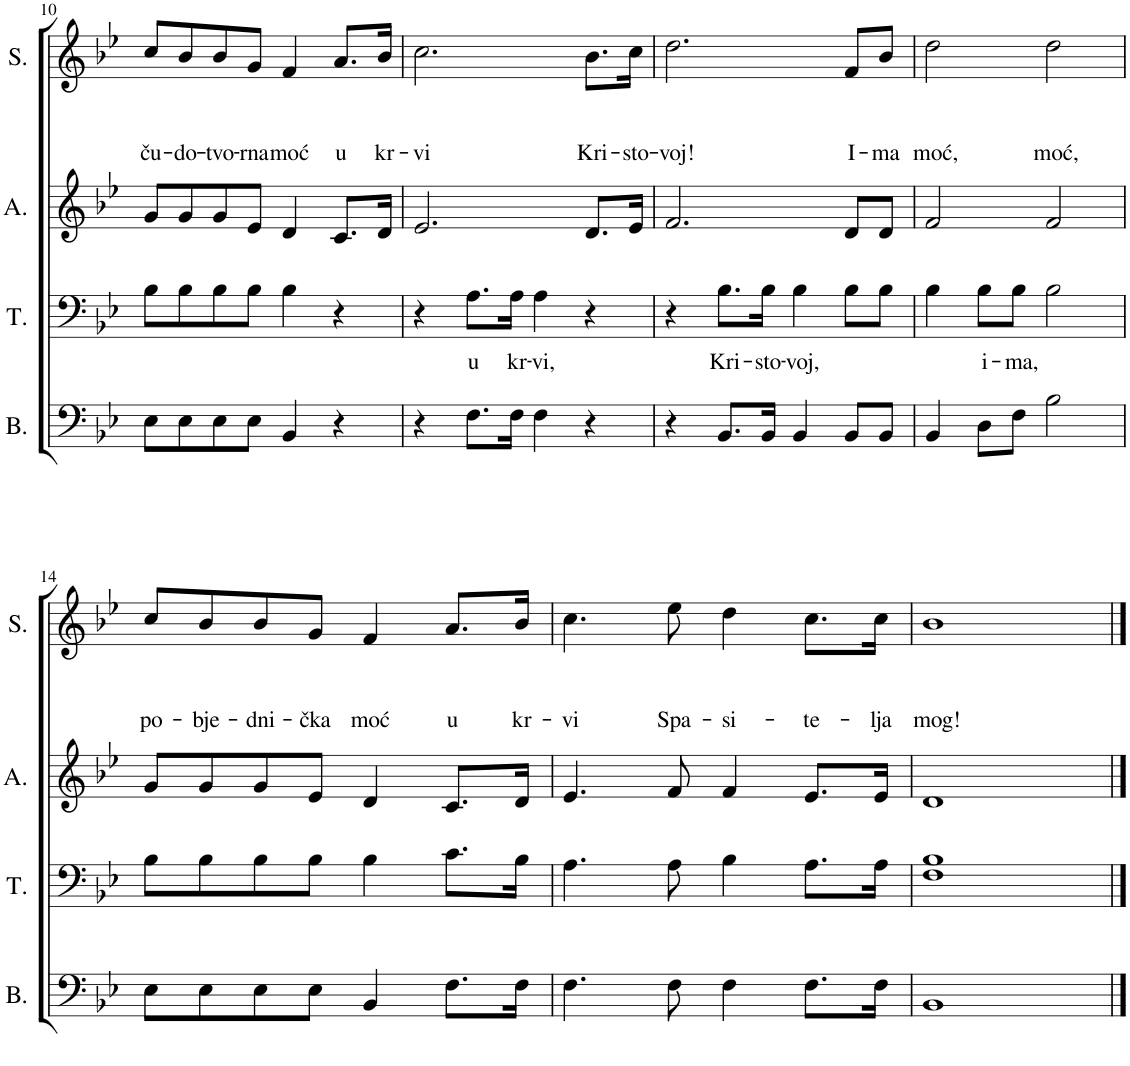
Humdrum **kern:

**kern	**kern	**text	**kern	**kern	**text	**text	**text
*part4	*part3	*part3	*part2	*part1	*part1	*part1	*part1
*staff4	*staff3	*staff3	*staff2	*staff1	*staff1	*staff1	*staff1
*I"Bass	*I"Tenor	*	*I"Alto	*I"Soprano	*	*	*
*I'B.	*I'T.	*	*I'A.	*I'S.	*	*	*
!!LO:PB:g=z
*clefF4	*clefF4	*	*clefG2	*clefG2	*	*	*
*k[b-e-]	*k[b-e-]	*	*k[b-e-]	*k[b-e-]	*	*	*
*M4/4	*M4/4	*	*M4/4	*M4/4	*	*	*
*met(c)	*met(c)	*	*met(c)	*met(c)	*	*	*
=10	=10	=10	=10	=10	=10	=10	=10
!	!	!	!	!	!	!	!LO:LY:b
8E-\L	8B-\L	.	8g/L	8cc/L	.	.	ču-
!	!	!	!	!	!	!	!LO:LY:b
8E-\	8B-\	.	8g/	8b-/	.	.	-do-
!	!	!	!	!	!	!	!LO:LY:b
8E-\	8B-\	.	8g/	8b-/	.	.	-tvo-
!	!	!	!	!	!	!	!LO:LY:b
8E-\J	8B-\J	.	8e-/J	8g/J	.	.	-rna
!	!	!	!	!	!	!	!LO:LY:b
4BB-/	4B-\	.	4d/	4f/	.	.	moć
!	!	!	!	!	!	!	!LO:LY:b
4r	4r	.	8.c/L	8.a/L	.	.	u
!	!	!	!	!	!	!	!LO:LY:b
.	.	.	16d/Jk	16b-/Jk	.	.	kr-
=11	=11	=11	=11	=11	=11	=11	=11
!	!	!	!	!	!	!	!LO:LY:b
4r	4r	.	2.e-/	2.cc\	.	.	-vi
!	!	!LO:LY:b	!	!	!	!	!
8.F\L	8.A\L	u	.	.	.	.	.
!	!	!LO:LY:b	!	!	!	!	!
16F\Jk	16A\Jk	kr-	.	.	.	.	.
!	!	!LO:LY:b	!	!	!	!	!
4F\	4A\	-vi,	.	.	.	.	.
!	!	!	!	!	!	!	!LO:LY:b
4r	4r	.	8.d/L	8.b-\L	.	.	Kri-
!	!	!	!	!	!	!	!LO:LY:b
.	.	.	16e-/Jk	16cc\Jk	.	.	-sto-
=12	=12	=12	=12	=12	=12	=12	=12
!	!	!	!	!	!	!	!LO:LY:b
4r	4r	.	2.f/	2.dd\	.	.	-voj!
!	!	!LO:LY:b	!	!	!	!	!
8.BB-/L	8.B-\L	Kri-	.	.	.	.	.
!	!	!LO:LY:b	!	!	!	!	!
16BB-/Jk	16B-\Jk	-sto-	.	.	.	.	.
!	!	!LO:LY:b	!	!	!	!	!
4BB-/	4B-\	-voj,	.	.	.	.	.
!	!	!	!	!	!	!	!LO:LY:b
8BB-/L	8B-\L	.	8d/L	8f/L	.	.	I-
!	!	!	!	!	!	!	!LO:LY:b
8BB-/J	8B-\J	.	8d/J	8b-/J	.	.	-ma
=13	=13	=13	=13	=13	=13	=13	=13
!	!	!	!	!	!	!	!LO:LY:b
4BB-/	4B-\	.	2f/	2dd\	.	.	moć,
!	!	!LO:LY:b	!	!	!	!	!
8D\L	8B-\L	i-	.	.	.	.	.
!	!	!LO:LY:b	!	!	!	!	!
8F\J	8B-\J	-ma,	.	.	.	.	.
!	!	!	!	!	!	!	!LO:LY:b
2B-\	2B-\	.	2f/	2dd\	.	.	moć,
!!LO:LB:g=z
=14	=14	=14	=14	=14	=14	=14	=14
!	!	!	!	!	!	!	!LO:LY:b
8E-\L	8B-\L	.	8g/L	8cc/L	.	.	po-
!	!	!	!	!	!	!	!LO:LY:b
8E-\	8B-\	.	8g/	8b-/	.	.	-bje-
!	!	!	!	!	!	!	!LO:LY:b
8E-\	8B-\	.	8g/	8b-/	.	.	-dni-
!	!	!	!	!	!	!	!LO:LY:b
8E-\J	8B-\J	.	8e-/J	8g/J	.	.	-čka
!	!	!	!	!	!	!	!LO:LY:b
4BB-/	4B-\	.	4d/	4f/	.	.	moć
!	!	!	!	!	!	!	!LO:LY:b
8.F\L	8.c\L	.	8.c/L	8.a/L	.	.	u
!	!	!	!	!	!	!	!LO:LY:b
16F\Jk	16B-\Jk	.	16d/Jk	16b-/Jk	.	.	kr-
=15	=15	=15	=15	=15	=15	=15	=15
!	!	!	!	!	!	!	!LO:LY:b
4.F\	4.A\	.	4.e-/	4.cc\	.	.	-vi
!	!	!	!	!	!	!	!LO:LY:b
8F\	8A\	.	8f/	8ee-\	.	.	Spa-
!	!	!	!	!	!	!	!LO:LY:b
4F\	4B-\	.	4f/	4dd\	.	.	-si-
!	!	!	!	!	!	!	!LO:LY:b
8.F\L	8.A\L	.	8.e-/L	8.cc\L	.	.	-te-
!	!	!	!	!	!	!	!LO:LY:b
16F\Jk	16A\Jk	.	16e-/Jk	16cc\Jk	.	.	-lja
=16	=16	=16	=16	=16	=16	=16	=16
!	!	!	!	!	!	!	!LO:LY:b
1BB-	1F 1B-	.	1d	1b-	.	.	mog!
==	==	==	==	==	==	==	==
*-	*-	*-	*-	*-	*-	*-	*-
